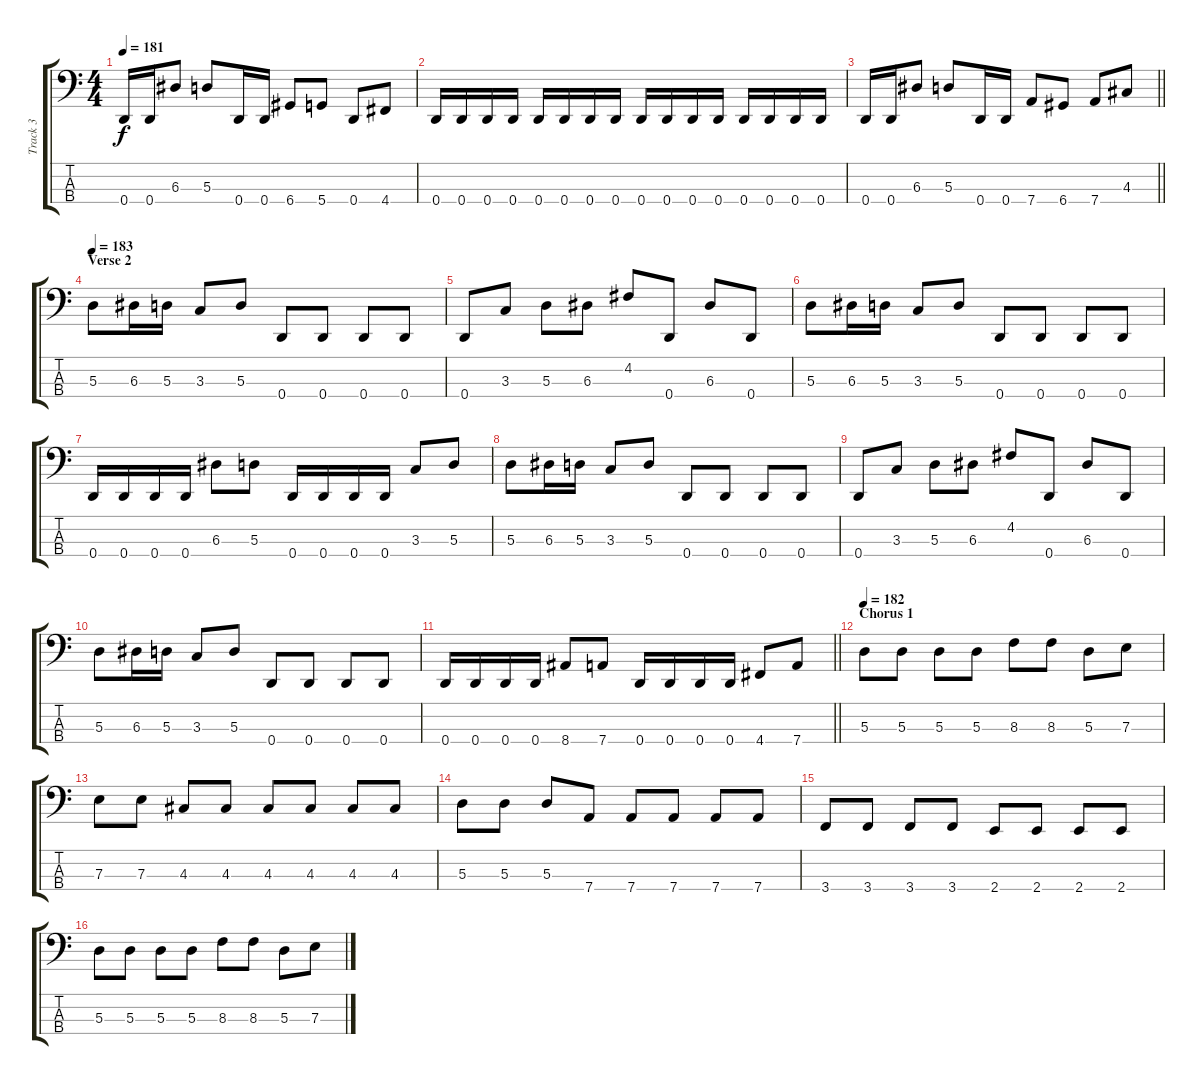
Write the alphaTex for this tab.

\track ("Track 3" "Track 3") {instrument electricbassfinger}
\staff {score tabs}
\tuning (G2 D2 A1 D1) {hide}
\ts (4 4)
\tempo 181
\clef f4
\ks c
0.4.16{dy f} 0.4.16 6.3.8 5.3.8 0.4.16 0.4.16 6.4.8 5.4.8 0.4.8 4.4.8 |
0.4.16 0.4.16 0.4.16 0.4.16 0.4.16 0.4.16 0.4.16 0.4.16 0.4.16 0.4.16 0.4.16 0.4.16 0.4.16 0.4.16 0.4.16 0.4.16 |
\barLineRight lightlight
0.4.16 0.4.16 6.3.8 5.3.8 0.4.16 0.4.16 7.4.8 6.4.8 7.4.8 4.3.8 |
\section ("" "Verse 2")
\tempo 183
5.3.8 6.3.16 5.3.16 3.3.8 5.3.8 0.4.8 0.4.8 0.4.8 0.4.8 |
0.4.8 3.3.8 5.3.8 6.3.8 4.2.8 0.4.8 6.3.8 0.4.8 |
5.3.8 6.3.16 5.3.16 3.3.8 5.3.8 0.4.8 0.4.8 0.4.8 0.4.8 |
0.4.16 0.4.16 0.4.16 0.4.16 6.3.8 5.3.8 0.4.16 0.4.16 0.4.16 0.4.16 3.3.8 5.3.8 |
5.3.8 6.3.16 5.3.16 3.3.8 5.3.8 0.4.8 0.4.8 0.4.8 0.4.8 |
0.4.8 3.3.8 5.3.8 6.3.8 4.2.8 0.4.8 6.3.8 0.4.8 |
5.3.8 6.3.16 5.3.16 3.3.8 5.3.8 0.4.8 0.4.8 0.4.8 0.4.8 |
\barLineRight lightlight
0.4.16 0.4.16 0.4.16 0.4.16 8.4.8 7.4.8 0.4.16 0.4.16 0.4.16 0.4.16 4.4.8 7.4.8 |
\section ("" "Chorus 1")
\tempo 182
5.3.8 5.3.8 5.3.8 5.3.8 8.3.8 8.3.8 5.3.8 7.3.8 |
7.3.8 7.3.8 4.3.8 4.3.8 4.3.8 4.3.8 4.3.8 4.3.8 |
5.3.8 5.3.8 5.3.8 7.4.8 7.4.8 7.4.8 7.4.8 7.4.8 |
3.4.8 3.4.8 3.4.8 3.4.8 2.4.8 2.4.8 2.4.8 2.4.8 |
5.3.8 5.3.8 5.3.8 5.3.8 8.3.8 8.3.8 5.3.8 7.3.8
